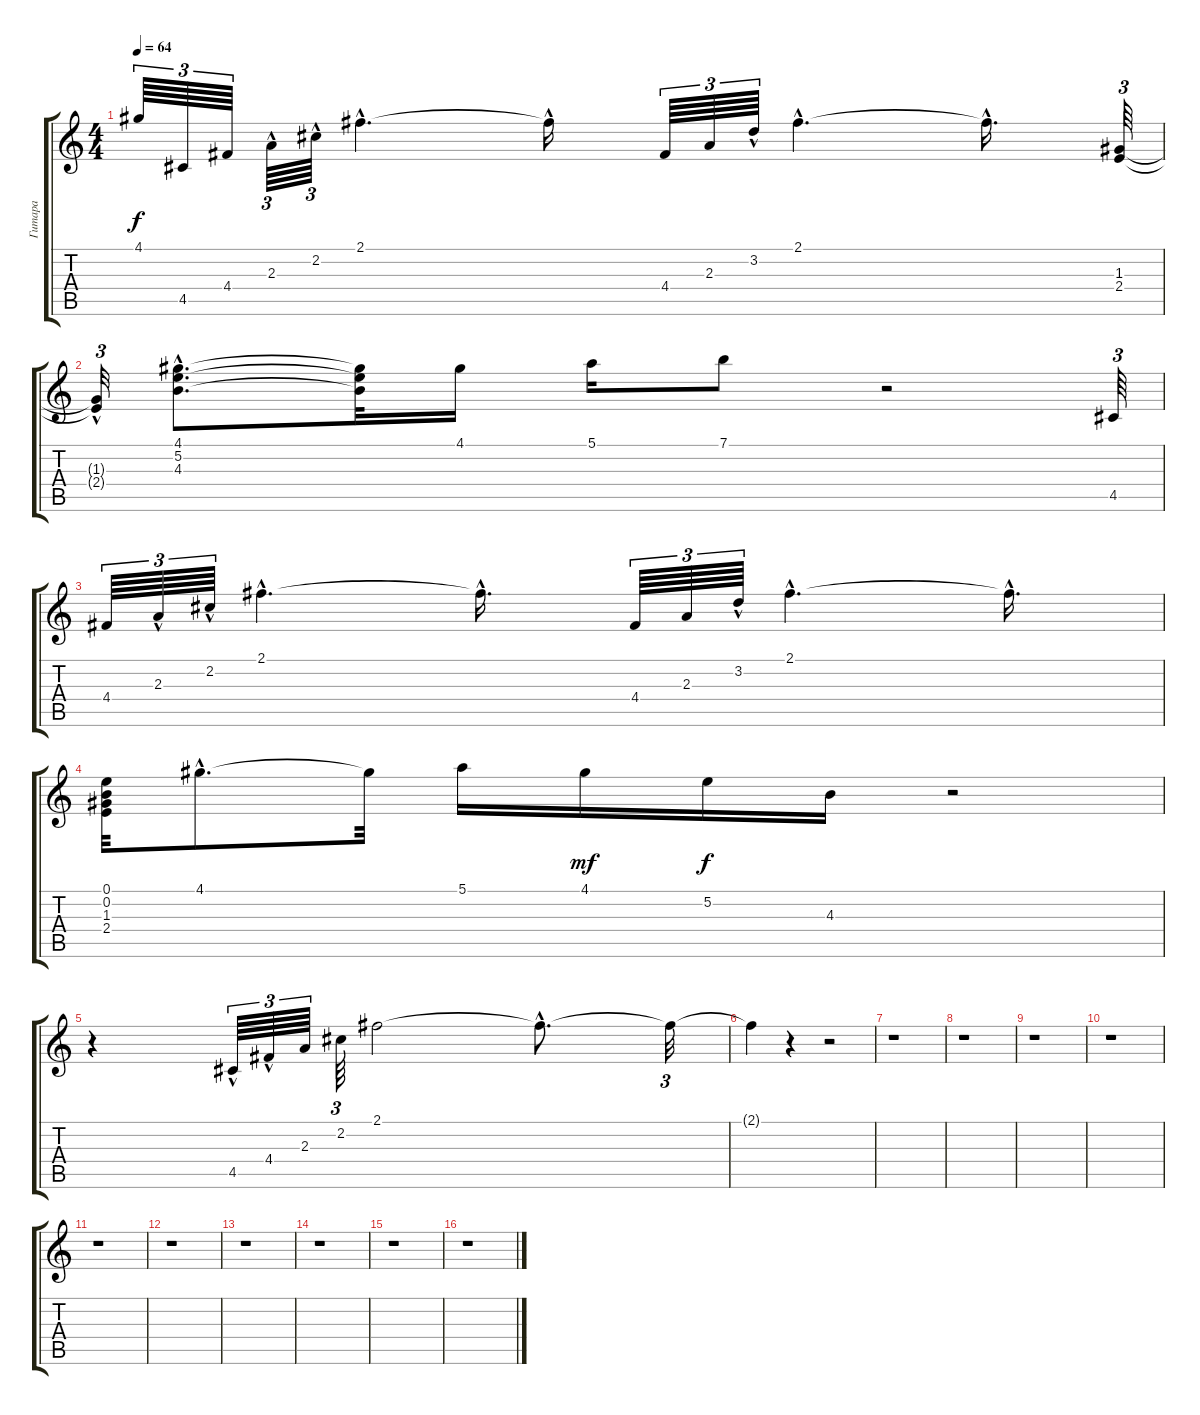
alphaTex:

\track ("Гитара" "Гитара") {instrument acousticguitarsteel}
\staff {score tabs}
\tuning (E4 B3 G3 D3 A2 E2) {hide}
\ts (4 4)
\tempo 64
\clef g2
\ks c
4.1{t}.64{tu (3 2) dy f} 4.5.64{tu (3 2)} 4.4.64{tu (3 2)} 2.3{hac}.64{tu (3 2)} 2.2{hac}.64{tu (3 2)} 2.1{hac}.4{d} 2.1{hac t}.16 4.4.64{tu (3 2)} 2.3.64{tu (3 2)} 3.2{hac}.64{tu (3 2)} 2.1{hac}.4{d} 2.1{hac t}.16{d} (1.3 2.4).64{tu (3 2)} |
(1.3{hac t} 2.4{hac t}).32{tu (3 2)} (4.1{hac} 5.2{hac} 4.3{hac}).8{d} (4.1{t} 5.2{t} 4.3{t}).32 4.1.16 5.1.16 7.1.8 r.2 4.5.64{tu (3 2)} |
4.4.64{tu (3 2)} 2.3{hac}.64{tu (3 2)} 2.2{hac}.64{tu (3 2)} 2.1{hac}.4{d} 2.1{hac t}.16{d} 4.4.64{tu (3 2)} 2.3.64{tu (3 2)} 3.2{hac}.64{tu (3 2)} 2.1{hac}.4{d} 2.1{hac t}.16{d} |
(0.1 0.2 1.3 2.4).32 4.1{hac}.8{d} 4.1{t}.32 5.1.16 4.1.16{dy mf} 5.2.16{dy f} 4.3.16 r.2 |
r.4 4.5{hac}.64{tu (3 2)} 4.4{hac}.64{tu (3 2)} 2.3.64{tu (3 2)} 2.2.64{tu (3 2)} 2.1.2 2.1{hac t}.8{d} 2.1{t}.32{tu (3 2)} |
2.1{t}.4 r.4 r.2 |
r.1 |
r.1 |
r.1 |
r.1 |
r.1 |
r.1 |
r.1 |
r.1 |
r.1 |
r.1
